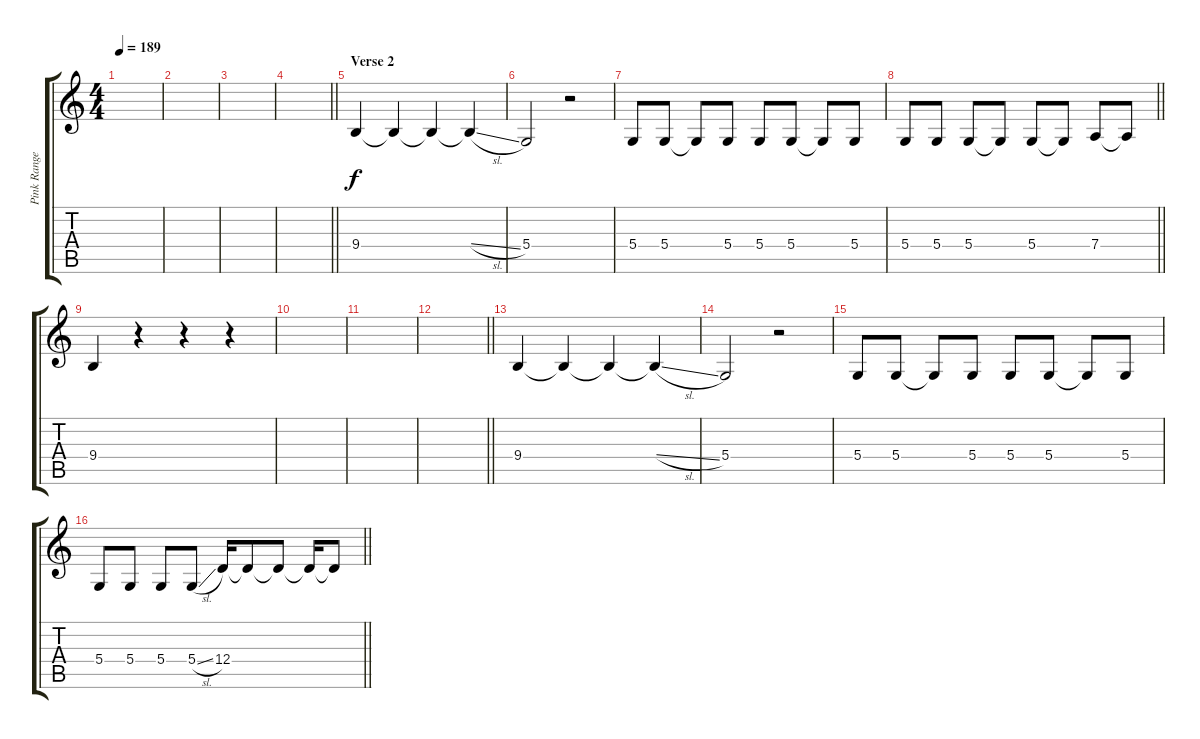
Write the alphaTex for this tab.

\track ("Pink Ranger (Vox)" "Pink Range") {instrument cello}
\staff {score tabs}
\tuning (E4 B3 G3 D3 A2 E2) {hide}
\ts (4 4)
\tempo 189
\clef g2
\ks c
|
|
|
\barLineRight lightlight
|
\section ("" "Verse 2")
9.4.4 9.4{t}.4 9.4{t}.4 9.4{sl t}.4 |
5.4.2 r.2 |
5.4.8 5.4.8 5.4{t}.8 5.4.8 5.4.8 5.4.8 5.4{t}.8 5.4.8 |
\barLineRight lightlight
5.4.8 5.4.8 5.4.8 5.4{t}.8 5.4.8 5.4{t}.8 7.4.8 7.4{t}.8 |
9.4.4 r.4 r.4 r.4 |
|
|
\barLineRight lightlight
|
9.4.4 9.4{t}.4 9.4{t}.4 9.4{sl t}.4 |
5.4.2 r.2 |
5.4.8 5.4.8 5.4{t}.8 5.4.8 5.4.8 5.4.8 5.4{t}.8 5.4.8 |
\barLineRight lightlight
5.4.8 5.4.8 5.4.8 5.4{sl}.8 12.4.16 12.4{t}.8 12.4{t}.8 12.4{t}.16 12.4{t}.8
